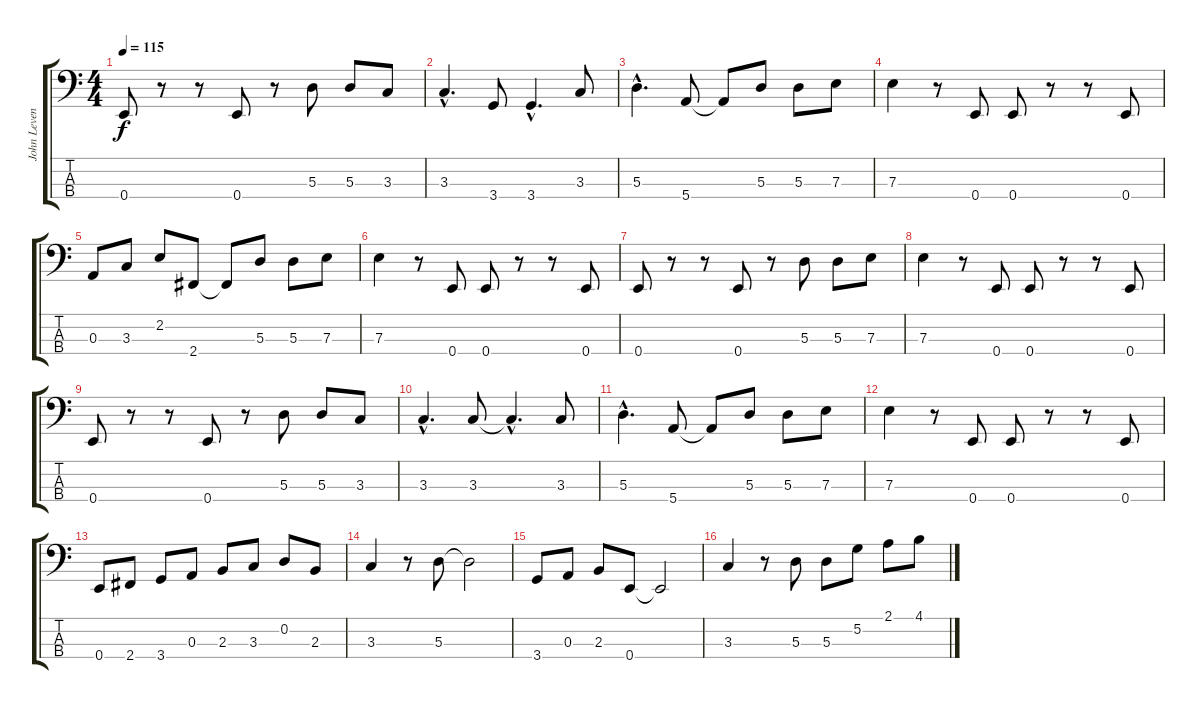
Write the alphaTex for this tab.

\track ("John Leven" "John Leven") {instrument electricbasspick}
\staff {score tabs}
\tuning (G2 D2 A1 E1) {hide}
\ts (4 4)
\tempo 115
\clef f4
\ks c
0.4.8{dy f} r.8 r.8 0.4.8 r.8 5.3.8 5.3.8 3.3.8 |
3.3{hac}.4{d} 3.4.8 3.4{hac}.4{d} 3.3.8 |
5.3{hac}.4{d} 5.4.8 5.4{t}.8 5.3.8 5.3.8 7.3.8 |
7.3.4 r.8 0.4.8 0.4.8 r.8 r.8 0.4.8 |
0.3.8 3.3.8 2.2.8 2.4.8 2.4{t}.8 5.3.8 5.3.8 7.3.8 |
7.3.4 r.8 0.4.8 0.4.8 r.8 r.8 0.4.8 |
0.4.8 r.8 r.8 0.4.8 r.8 5.3.8 5.3.8 7.3.8 |
7.3.4 r.8 0.4.8 0.4.8 r.8 r.8 0.4.8 |
0.4.8 r.8 r.8 0.4.8 r.8 5.3.8 5.3.8 3.3.8 |
3.3{hac}.4{d} 3.3.8 3.3{hac t}.4{d} 3.3.8 |
5.3{hac}.4{d} 5.4.8 5.4{t}.8 5.3.8 5.3.8 7.3.8 |
7.3.4 r.8 0.4.8 0.4.8 r.8 r.8 0.4.8 |
0.4.8 2.4.8 3.4.8 0.3.8 2.3.8 3.3.8 0.2.8 2.3.8 |
3.3.4 r.8 5.3.8 5.3{t}.2 |
3.4.8 0.3.8 2.3.8 0.4.8 0.4{t}.2 |
3.3.4 r.8 5.3.8 5.3.8 5.2.8 2.1.8 4.1.8
